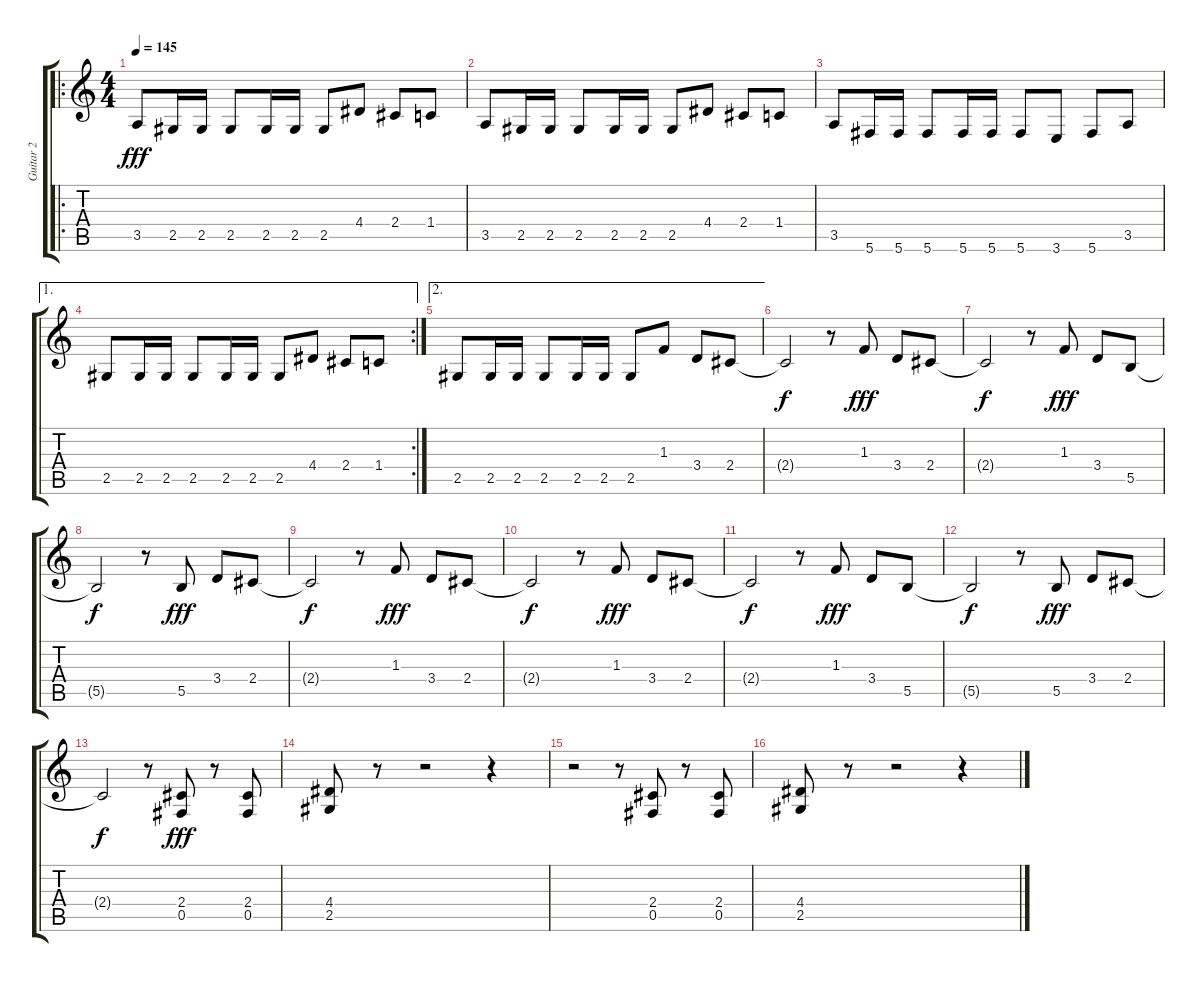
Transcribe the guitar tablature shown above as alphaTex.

\track ("Guitar 2" "Guitar 2") {instrument distortionguitar}
\staff {score tabs}
\tuning (Db4 Ab3 E3 B2 Gb2 Db2) {hide}
\ro
\ts (4 4)
\tempo 145
\clef g2
\ks c
3.5.8{dy fff} 2.5.16 2.5.16 2.5.8 2.5.16 2.5.16 2.5.8 4.4.8 2.4.8 1.4.8 |
3.5.8 2.5.16 2.5.16 2.5.8 2.5.16 2.5.16 2.5.8 4.4.8 2.4.8 1.4.8 |
3.5.8 5.6.16 5.6.16 5.6.8 5.6.16 5.6.16 5.6.8 3.6.8 5.6.8 3.5.8 |
\ae 1
\rc 2
2.5.8 2.5.16 2.5.16 2.5.8 2.5.16 2.5.16 2.5.8 4.4.8 2.4.8 1.4.8 |
\ae 2
2.5.8 2.5.16 2.5.16 2.5.8 2.5.16 2.5.16 2.5.8 1.3.8 3.4.8 2.4.8 |
2.4{t}.2{dy f} r.8 1.3.8{dy fff} 3.4.8 2.4.8 |
2.4{t}.2{dy f} r.8 1.3.8{dy fff} 3.4.8 5.5.8 |
5.5{t}.2{dy f} r.8 5.5.8{dy fff} 3.4.8 2.4.8 |
2.4{t}.2{dy f} r.8 1.3.8{dy fff} 3.4.8 2.4.8 |
2.4{t}.2{dy f} r.8 1.3.8{dy fff} 3.4.8 2.4.8 |
2.4{t}.2{dy f} r.8 1.3.8{dy fff} 3.4.8 5.5.8 |
5.5{t}.2{dy f} r.8 5.5.8{dy fff} 3.4.8 2.4.8 |
2.4{t}.2{dy f} r.8 (2.4 0.5).8{dy fff} r.8 (2.4 0.5).8 |
(4.4 2.5).8 r.8 r.2 r.4 |
r.2 r.8 (2.4 0.5).8 r.8 (2.4 0.5).8 |
(4.4 2.5).8 r.8 r.2 r.4
